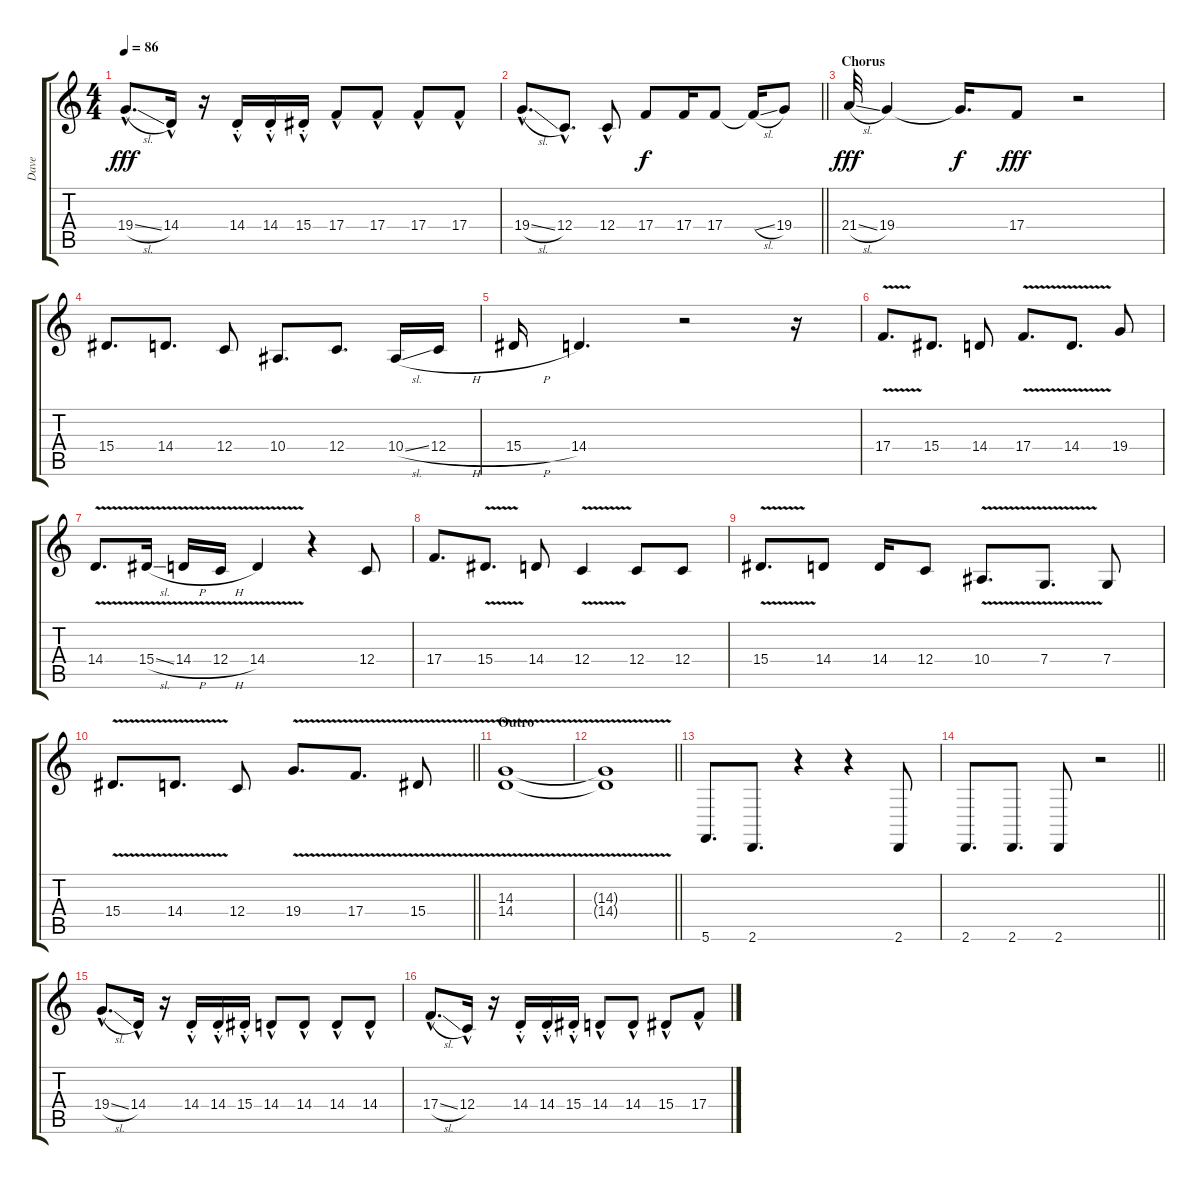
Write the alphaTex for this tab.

\track ("Dave" "Dave") {instrument clarinet}
\staff {score tabs}
\tuning (D4 A3 F3 C3 G2 C2) {hide}
\ts (4 4)
\tempo 86
\clef g2
\ks c
19.4{sl hac}.8{d dy fff} 14.4{hac}.16 r.16 14.4{hac st}.16 14.4{hac st}.16 15.4{hac st}.16 17.4{hac}.8 17.4{hac}.8 17.4{hac}.8 17.4{hac}.8 |
\barLineRight lightlight
19.4{sl hac}.8{d} 12.4{hac}.8{d} 12.4{hac}.8 17.4.8{dy f} 17.4.16 17.4.8 17.4{sl t}.16 19.4.8 |
\section ("" "Chorus")
21.4{sl}.32{dy fff} 19.4.4 19.4{t}.16{d dy f} 17.4.8{dy fff} r.2 |
15.4.8{d} 14.4.8{d} 12.4.8 10.4.8{d} 12.4.8{d} 10.4{sl}.16 12.4{h}.16 |
15.4{h}.16 14.4.4{d} r.2 r.16 |
17.4{v}.8{d} 15.4.8{d} 14.4.8 17.4{v}.8{d} 14.4{v}.8{d} 19.4.8 |
14.4{v}.8{d} 15.4{v sl}.16 14.4{v h}.16 12.4{v h}.16 14.4{v}.4 r.4 12.4.8 |
17.4.8{d} 15.4{v}.8{d} 14.4.8 12.4{v}.4 12.4.8 12.4.8 |
15.4{v}.8{d} 14.4.8 14.4.16 12.4.8 10.4{v}.8{d} 7.4{v}.8{d} 7.4.8 |
\barLineRight lightlight
15.4{v}.8{d} 14.4{v}.8{d} 12.4.8 19.4{v}.8{d} 17.4{v}.8{d} 15.4{v}.8 |
\section ("" "Outro")
(14.3{v} 14.4).1 |
\barLineRight lightlight
(14.3{t} 14.4{t}).1 |
5.6.8{d} 2.6.8{d} r.4 r.4 2.6.8 |
\barLineRight lightlight
2.6.8{d} 2.6.8{d} 2.6.8 r.2 |
19.4{sl hac}.8{d} 14.4{hac}.16 r.16 14.4{hac st}.16 14.4{hac st}.16 15.4{hac st}.16 14.4{hac}.8 14.4{hac}.8 14.4{hac}.8 14.4{hac}.8 |
17.4{sl hac}.8{d} 12.4{hac}.16 r.16 14.4{hac st}.16 14.4{hac st}.16 15.4{hac st}.16 14.4{hac}.8 14.4{hac}.8 15.4{hac}.8 17.4{hac}.8
